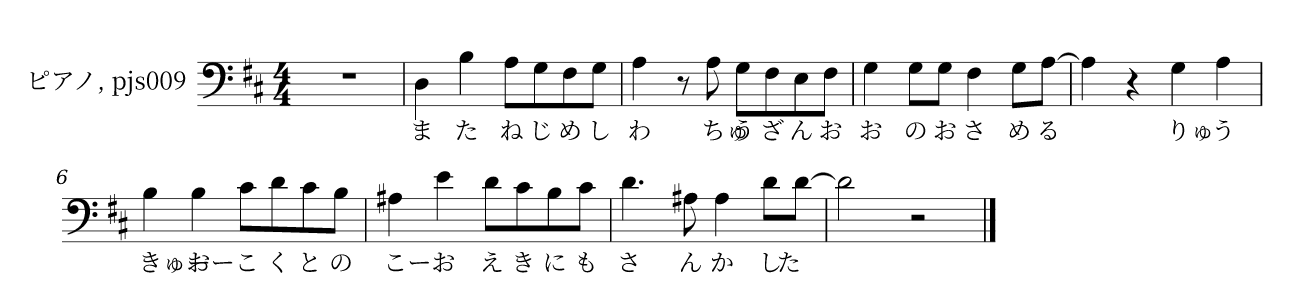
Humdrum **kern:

**kern	**text
*part1	*part1
*staff1	*staff1
*I"ピアノ, pjs009	*
*clefF4	*
*k[f#c#]	*
*M4/4	*
*MM130	*
=1	=1
1r	.
=2	=2
!	!LO:LY:b
4D\	ま
!	!LO:LY:b
4B\	た
!	!LO:LY:b
8A\L	ね
!	!LO:LY:b
8G\	じ
!	!LO:LY:b
8F#\	め
!	!LO:LY:b
8G\J	し
=3	=3
!	!LO:LY:b
4A\	わ
8r	.
!	!LO:LY:b
8A\	ちゅ
!	!LO:LY:b
8G\L	う
!	!LO:LY:b
8F#\	ざ
!	!LO:LY:b
8E\	ん
!	!LO:LY:b
8F#\J	お
=4	=4
!	!LO:LY:b
4G\	お
!	!LO:LY:b
8G\L	の
!	!LO:LY:b
8G\J	お
!	!LO:LY:b
4F#\	さ
!	!LO:LY:b
8G\L	め
!	!LO:LY:b
[8A\J	る
=5	=5
4A\]	.
4r	.
!	!LO:LY:b
4G\	りゅ
!	!LO:LY:b
4A\	う
=6	=6
!	!LO:LY:b
4B\	きゅー
!	!LO:LY:b
4B\	おー
!	!LO:LY:b
8c#\L	こ
!	!LO:LY:b
8d\	く
!	!LO:LY:b
8c#\	と
!	!LO:LY:b
8B\J	の
!!LO:LB:g=z
=7	=7
!	!LO:LY:b
4A#X\	こー
!	!LO:LY:b
4e\	お
!	!LO:LY:b
8d\L	え
!	!LO:LY:b
8c#\	き
!	!LO:LY:b
8B\	に
!	!LO:LY:b
8c#\J	も
=8	=8
!	!LO:LY:b
4.d\	さ
!	!LO:LY:b
8A#X\	ん
!	!LO:LY:b
4A#\	か
!	!LO:LY:b
8d\L	し
!	!LO:LY:b
[8d\J	た
=9	=9
2d\]	.
2r	.
==	==
*-	*-
